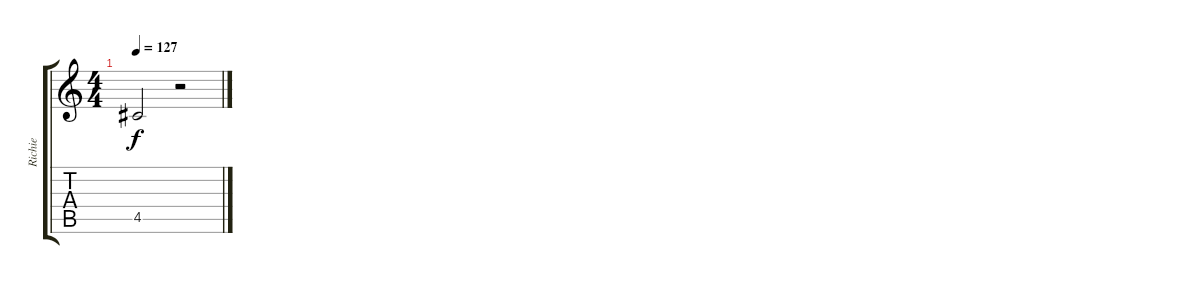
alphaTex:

\track ("Richie" "Richie") {instrument electricbassfinger}
\staff {score tabs}
\tuning (E4 B3 G3 D3 A2 E2) {hide}
\ts (4 4)
\tempo 127
\clef g2
\ks c
4.5{t}.2{dy f} r.2
